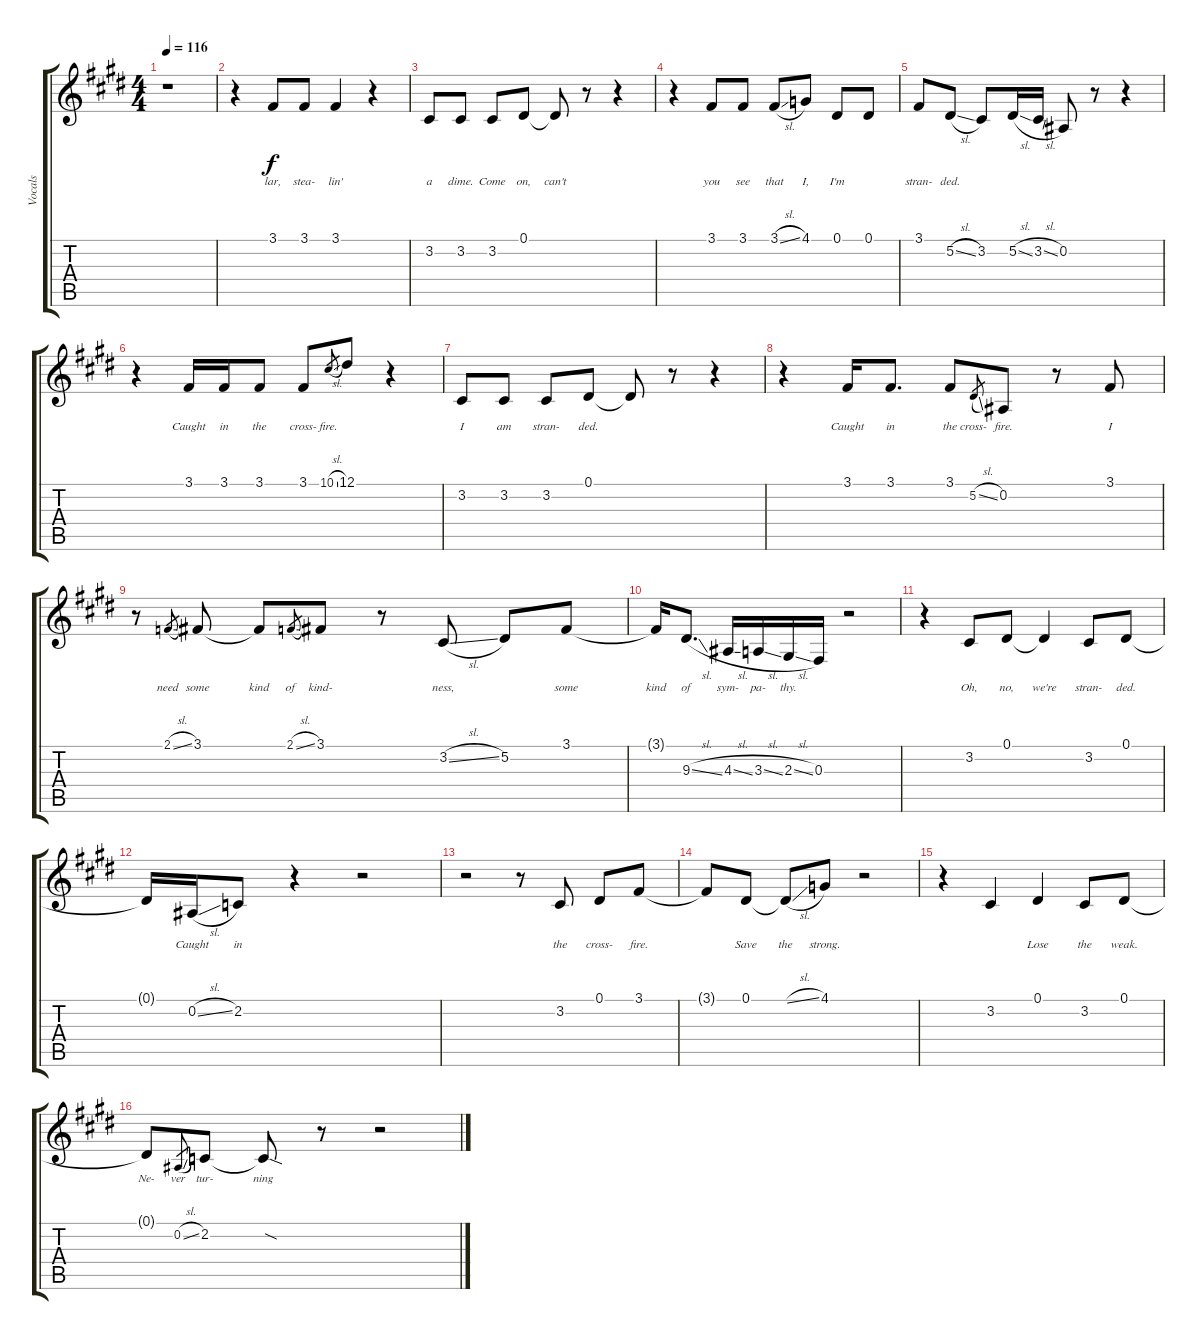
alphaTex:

\track ("Vocals" "Vocals") {instrument sopranosax}
\staff {score tabs}
\tuning (Eb4 Bb3 Gb3 Db3 Ab2 Eb2) {hide}
\ts (4 4)
\tempo 116
\clef g2
\ks e
r.1{dy f} |
r.4 3.1.8{lyrics (0 "lar,") lyrics (1 "") lyrics (2 "") lyrics (3 "") lyrics (4 "")} 3.1.8{lyrics (0 "stea-") lyrics (1 "") lyrics (2 "") lyrics (3 "") lyrics (4 "")} 3.1.4{lyrics (0 "lin'") lyrics (1 "") lyrics (2 "") lyrics (3 "") lyrics (4 "")} r.4 |
3.2.8{lyrics (0 "a") lyrics (1 "") lyrics (2 "") lyrics (3 "") lyrics (4 "")} 3.2.8{lyrics (0 "dime.") lyrics (1 "") lyrics (2 "") lyrics (3 "") lyrics (4 "")} 3.2.8{lyrics (0 "Come") lyrics (1 "") lyrics (2 "") lyrics (3 "") lyrics (4 "")} 0.1.8{lyrics (0 "on,") lyrics (1 "") lyrics (2 "") lyrics (3 "") lyrics (4 "")} 0.1{t}.8{lyrics (0 "can't") lyrics (1 "") lyrics (2 "") lyrics (3 "") lyrics (4 "")} r.8 r.4 |
r.4 3.1.8{lyrics (0 "you") lyrics (1 "") lyrics (2 "") lyrics (3 "") lyrics (4 "")} 3.1.8{lyrics (0 "see") lyrics (1 "") lyrics (2 "") lyrics (3 "") lyrics (4 "")} 3.1{sl}.8{lyrics (0 "that") lyrics (1 "") lyrics (2 "") lyrics (3 "") lyrics (4 "")} 4.1.8{lyrics (0 "I,") lyrics (1 "") lyrics (2 "") lyrics (3 "") lyrics (4 "")} 0.1.8{lyrics (0 "I'm") lyrics (1 "") lyrics (2 "") lyrics (3 "") lyrics (4 "")} 0.1.8{lyrics (0 "") lyrics (1 "") lyrics (2 "") lyrics (3 "") lyrics (4 "")} |
3.1.8{lyrics (0 "stran-") lyrics (1 "") lyrics (2 "") lyrics (3 "") lyrics (4 "")} 5.2{sl}.8{lyrics (0 "ded.") lyrics (1 "") lyrics (2 "") lyrics (3 "") lyrics (4 "")} 3.2.8{lyrics (0 "") lyrics (1 "") lyrics (2 "") lyrics (3 "") lyrics (4 "")} 5.2{sl}.16{lyrics (0 "") lyrics (1 "") lyrics (2 "") lyrics (3 "") lyrics (4 "")} 3.2{sl}.16{lyrics (0 "") lyrics (1 "") lyrics (2 "") lyrics (3 "") lyrics (4 "")} 0.2.8{lyrics (0 "") lyrics (1 "") lyrics (2 "") lyrics (3 "") lyrics (4 "")} r.8 r.4 |
r.4 3.1.16{lyrics (0 "Caught") lyrics (1 "") lyrics (2 "") lyrics (3 "") lyrics (4 "")} 3.1.16{lyrics (0 "in") lyrics (1 "") lyrics (2 "") lyrics (3 "") lyrics (4 "")} 3.1.8{lyrics (0 "the") lyrics (1 "") lyrics (2 "") lyrics (3 "") lyrics (4 "")} 3.1.8{lyrics (0 "cross-") lyrics (1 "") lyrics (2 "") lyrics (3 "") lyrics (4 "")} 10.1{sl}.8{lyrics (0 "fire.") lyrics (1 "") lyrics (2 "") lyrics (3 "") lyrics (4 "") gr} 12.1.8{lyrics (0 "") lyrics (1 "") lyrics (2 "") lyrics (3 "") lyrics (4 "")} r.4 |
3.2.8{lyrics (0 "I") lyrics (1 "") lyrics (2 "") lyrics (3 "") lyrics (4 "")} 3.2.8{lyrics (0 "am") lyrics (1 "") lyrics (2 "") lyrics (3 "") lyrics (4 "")} 3.2.8{lyrics (0 "stran-") lyrics (1 "") lyrics (2 "") lyrics (3 "") lyrics (4 "")} 0.1.8{lyrics (0 "ded.") lyrics (1 "") lyrics (2 "") lyrics (3 "") lyrics (4 "")} 0.1{t}.8{lyrics (0 "") lyrics (1 "") lyrics (2 "") lyrics (3 "") lyrics (4 "")} r.8 r.4 |
r.4 3.1.16{lyrics (0 "Caught") lyrics (1 "") lyrics (2 "") lyrics (3 "") lyrics (4 "")} 3.1.8{d lyrics (0 "in") lyrics (1 "") lyrics (2 "") lyrics (3 "") lyrics (4 "")} 3.1.8{lyrics (0 "the") lyrics (1 "") lyrics (2 "") lyrics (3 "") lyrics (4 "")} 5.2{sl}.8{lyrics (0 "cross-") lyrics (1 "") lyrics (2 "") lyrics (3 "") lyrics (4 "") gr} 0.2.8{lyrics (0 "fire.") lyrics (1 "") lyrics (2 "") lyrics (3 "") lyrics (4 "")} r.8 3.1.8{lyrics (0 "I") lyrics (1 "") lyrics (2 "") lyrics (3 "") lyrics (4 "")} |
r.8 2.1{sl}.8{lyrics (0 "need") lyrics (1 "") lyrics (2 "") lyrics (3 "") lyrics (4 "") gr} 3.1.8{lyrics (0 "some") lyrics (1 "") lyrics (2 "") lyrics (3 "") lyrics (4 "")} 3.1{t}.8{lyrics (0 "kind") lyrics (1 "") lyrics (2 "") lyrics (3 "") lyrics (4 "")} 2.1{sl}.8{lyrics (0 "of") lyrics (1 "") lyrics (2 "") lyrics (3 "") lyrics (4 "") gr} 3.1.8{lyrics (0 "kind-") lyrics (1 "") lyrics (2 "") lyrics (3 "") lyrics (4 "")} r.8 3.2{sl}.8{lyrics (0 "ness,") lyrics (1 "") lyrics (2 "") lyrics (3 "") lyrics (4 "")} 5.2.8{lyrics (0 "") lyrics (1 "") lyrics (2 "") lyrics (3 "") lyrics (4 "")} 3.1.8{lyrics (0 "some") lyrics (1 "") lyrics (2 "") lyrics (3 "") lyrics (4 "")} |
3.1{t}.16{lyrics (0 "kind") lyrics (1 "") lyrics (2 "") lyrics (3 "") lyrics (4 "")} 9.3{sl}.8{d lyrics (0 "of") lyrics (1 "") lyrics (2 "") lyrics (3 "") lyrics (4 "")} 4.3{sl}.16{lyrics (0 "sym-") lyrics (1 "") lyrics (2 "") lyrics (3 "") lyrics (4 "")} 3.3{sl}.16{lyrics (0 "pa-") lyrics (1 "") lyrics (2 "") lyrics (3 "") lyrics (4 "")} 2.3{sl}.16{lyrics (0 "thy.") lyrics (1 "") lyrics (2 "") lyrics (3 "") lyrics (4 "")} 0.3.16{lyrics (0 "") lyrics (1 "") lyrics (2 "") lyrics (3 "") lyrics (4 "")} r.2 |
r.4 3.2.8{lyrics (0 "Oh,") lyrics (1 "") lyrics (2 "") lyrics (3 "") lyrics (4 "")} 0.1.8{lyrics (0 "no,") lyrics (1 "") lyrics (2 "") lyrics (3 "") lyrics (4 "")} 0.1{t}.4{lyrics (0 "we're") lyrics (1 "") lyrics (2 "") lyrics (3 "") lyrics (4 "")} 3.2.8{lyrics (0 "stran-") lyrics (1 "") lyrics (2 "") lyrics (3 "") lyrics (4 "")} 0.1.8{lyrics (0 "ded.") lyrics (1 "") lyrics (2 "") lyrics (3 "") lyrics (4 "")} |
0.1{t}.16{lyrics (0 "") lyrics (1 "") lyrics (2 "") lyrics (3 "") lyrics (4 "")} 0.2{sl}.16{lyrics (0 "Caught") lyrics (1 "") lyrics (2 "") lyrics (3 "") lyrics (4 "")} 2.2.8{lyrics (0 "in") lyrics (1 "") lyrics (2 "") lyrics (3 "") lyrics (4 "")} r.4 r.2 |
r.2 r.8 3.2.8{lyrics (0 "the") lyrics (1 "") lyrics (2 "") lyrics (3 "") lyrics (4 "")} 0.1.8{lyrics (0 "cross-") lyrics (1 "") lyrics (2 "") lyrics (3 "") lyrics (4 "")} 3.1.8{lyrics (0 "fire.") lyrics (1 "") lyrics (2 "") lyrics (3 "") lyrics (4 "")} |
3.1{t}.8{lyrics (0 "") lyrics (1 "") lyrics (2 "") lyrics (3 "") lyrics (4 "")} 0.1.8{lyrics (0 "Save") lyrics (1 "") lyrics (2 "") lyrics (3 "") lyrics (4 "")} 0.1{sl t}.8{lyrics (0 "the") lyrics (1 "") lyrics (2 "") lyrics (3 "") lyrics (4 "")} 4.1.8{lyrics (0 "strong.") lyrics (1 "") lyrics (2 "") lyrics (3 "") lyrics (4 "")} r.2 |
r.4 3.2.4{lyrics (0 "") lyrics (1 "") lyrics (2 "") lyrics (3 "") lyrics (4 "")} 0.1.4{lyrics (0 "Lose") lyrics (1 "") lyrics (2 "") lyrics (3 "") lyrics (4 "")} 3.2.8{lyrics (0 "the") lyrics (1 "") lyrics (2 "") lyrics (3 "") lyrics (4 "")} 0.1.8{lyrics (0 "weak.") lyrics (1 "") lyrics (2 "") lyrics (3 "") lyrics (4 "")} |
0.1{t}.8{lyrics (0 "Ne-") lyrics (1 "") lyrics (2 "") lyrics (3 "") lyrics (4 "")} 0.2{sl}.8{lyrics (0 "ver") lyrics (1 "") lyrics (2 "") lyrics (3 "") lyrics (4 "") gr} 2.2.8{lyrics (0 "tur-") lyrics (1 "") lyrics (2 "") lyrics (3 "") lyrics (4 "")} 2.2{sod t}.8{lyrics (0 "ning") lyrics (1 "") lyrics (2 "") lyrics (3 "") lyrics (4 "")} r.8 r.2
